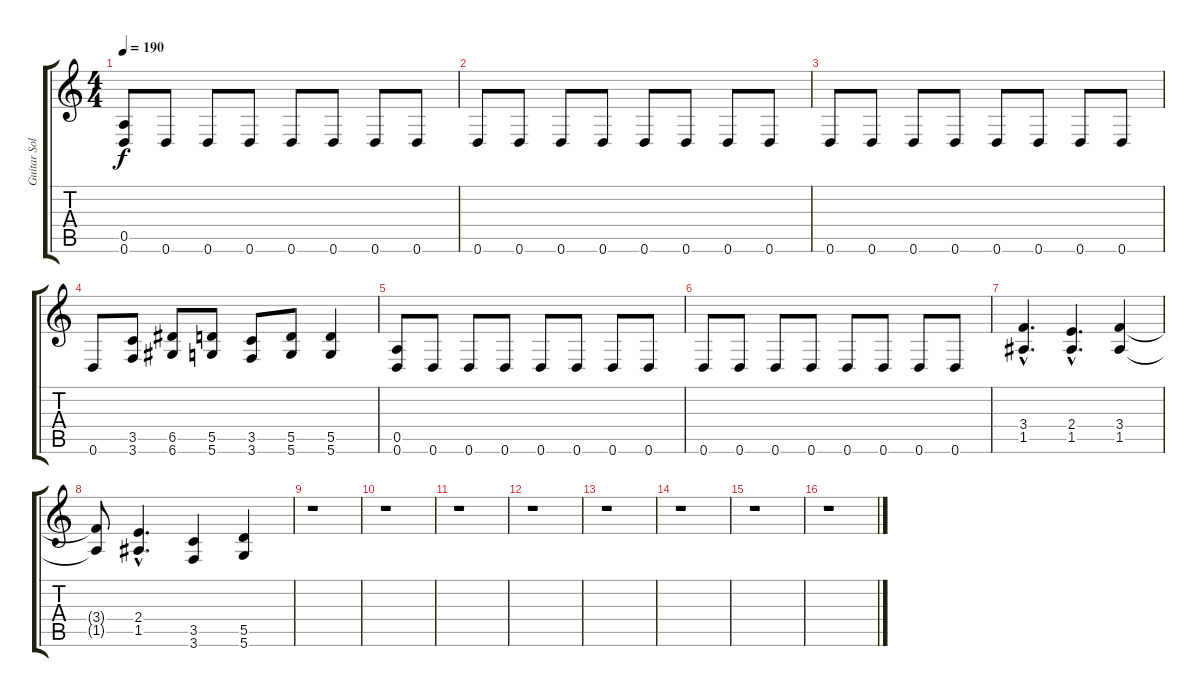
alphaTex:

\track ("Guitar Solo 1" "Guitar Sol") {instrument distortionguitar}
\staff {score tabs}
\tuning (E4 B3 G3 D3 A2 D2) {hide}
\ts (4 4)
\tempo 190
\clef g2
\ks c
(0.5 0.6).8{dy f} 0.6.8 0.6.8 0.6.8 0.6.8 0.6.8 0.6.8 0.6.8 |
0.6.8 0.6.8 0.6.8 0.6.8 0.6.8 0.6.8 0.6.8 0.6.8 |
0.6.8 0.6.8 0.6.8 0.6.8 0.6.8 0.6.8 0.6.8 0.6.8 |
0.6.8 (3.5 3.6).8 (6.5 6.6).8 (5.5 5.6).8 (3.5 3.6).8 (5.5 5.6).8 (5.5 5.6).4 |
(0.5 0.6).8 0.6.8 0.6.8 0.6.8 0.6.8 0.6.8 0.6.8 0.6.8 |
0.6.8 0.6.8 0.6.8 0.6.8 0.6.8 0.6.8 0.6.8 0.6.8 |
(3.4{hac} 1.5{hac}).4{d} (2.4{hac} 1.5{hac}).4{d} (3.4 1.5).4 |
(3.4{t} 1.5{t}).8 (2.4{hac} 1.5{hac}).4{d} (3.5 3.6).4 (5.5 5.6).4 |
r.1 |
r.1 |
r.1 |
r.1 |
r.1 |
r.1 |
r.1 |
r.1
